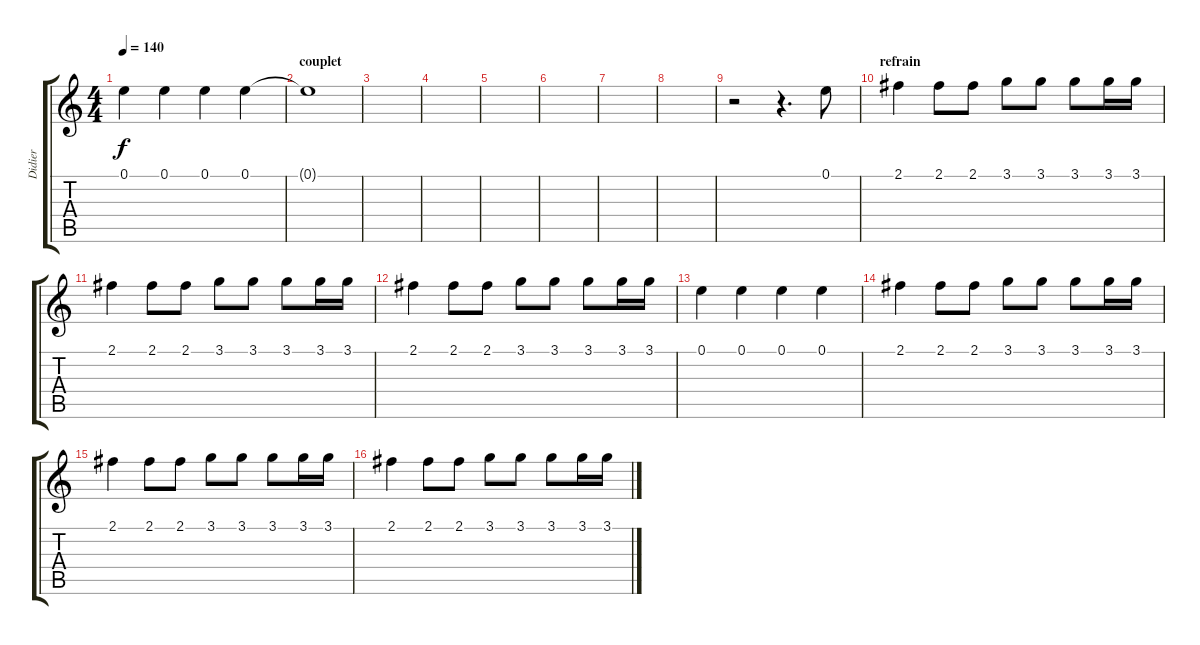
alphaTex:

\track ("Didier" "Didier") {instrument distortionguitar}
\staff {score tabs}
\tuning (E4 B3 G3 D3 A2 E2) {hide}
\ts (4 4)
\tempo 140
\clef g2
\ks c
0.1.4{dy f} 0.1.4 0.1.4 0.1.4 |
\section ("" "couplet")
0.1{t}.1 |
|
|
|
|
|
|
r.2 r.4{d} 0.1.8 |
\section ("" "refrain")
2.1.4 2.1.8 2.1.8 3.1.8 3.1.8 3.1.8 3.1.16 3.1.16 |
2.1.4 2.1.8 2.1.8 3.1.8 3.1.8 3.1.8 3.1.16 3.1.16 |
2.1.4 2.1.8 2.1.8 3.1.8 3.1.8 3.1.8 3.1.16 3.1.16 |
0.1.4 0.1.4 0.1.4 0.1.4 |
2.1.4 2.1.8 2.1.8 3.1.8 3.1.8 3.1.8 3.1.16 3.1.16 |
2.1.4 2.1.8 2.1.8 3.1.8 3.1.8 3.1.8 3.1.16 3.1.16 |
2.1.4 2.1.8 2.1.8 3.1.8 3.1.8 3.1.8 3.1.16 3.1.16
